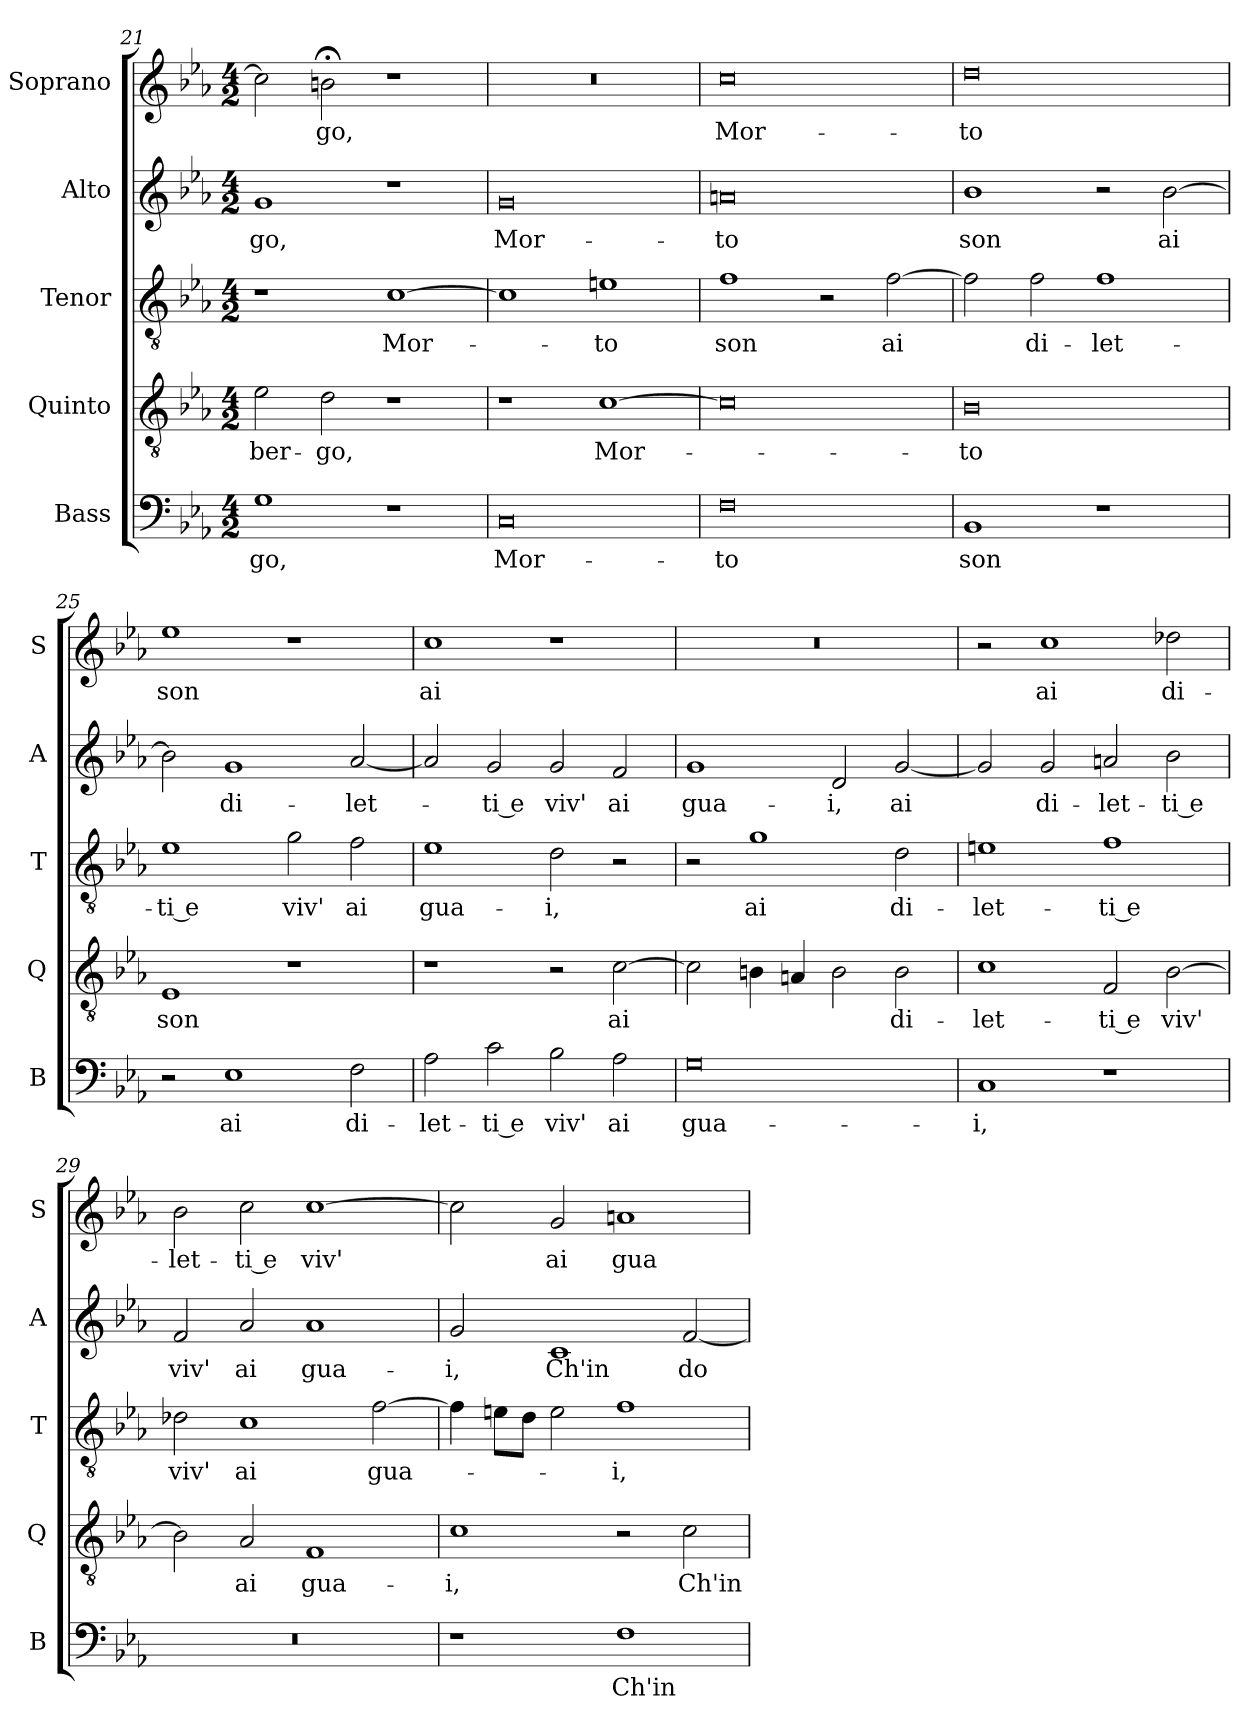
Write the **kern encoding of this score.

**kern	**text	**kern	**text	**kern	**text	**kern	**text	**kern	**text
*part5	*part5	*part4	*part4	*part3	*part3	*part2	*part2	*part1	*part1
*staff5	*staff5	*staff4	*staff4	*staff3	*staff3	*staff2	*staff2	*staff1	*staff1
*I"Bass	*	*I"Quinto	*	*I"Tenor	*	*I"Alto	*	*I"Soprano	*
*I'B	*	*I'Q	*	*I'T	*	*I'A	*	*I'S	*
!!LO:PB:g=z
*clefF4	*	*clefGv2	*	*clefGv2	*	*clefG2	*	*clefG2	*
*k[b-e-a-]	*	*k[b-e-a-]	*	*k[b-e-a-]	*	*k[b-e-a-]	*	*k[b-e-a-]	*
*E-:	*	*E-:	*	*E-:	*	*E-:	*	*E-:	*
*M4/2	*	*M4/2	*	*M4/2	*	*M4/2	*	*M4/2	*
=21	=21	=21	=21	=21	=21	=21	=21	=21	=21
!	!LO:LY:b	!	!LO:LY:b	!	!	!	!LO:LY:b	!	!
1G	-go,	2e-\	-ber-	1r	.	1g	-go,	2cc\]	.
!	!	!	!LO:LY:b	!	!	!	!	!	!LO:LY:b
.	.	2d\	-go,	.	.	.	.	2bn;<\	-go,
!	!	!	!	!	!LO:LY:b	!	!	!	!
1r	.	1r	.	[1c	Mor-	1r	.	1r	.
=22	=22	=22	=22	=22	=22	=22	=22	=22	=22
!	!LO:LY:b	!	!	!	!	!	!LO:LY:b	!	!
0C	Mor-	1r	.	1c]	.	0g	Mor-	0r	.
!	!	!	!LO:LY:b	!	!LO:LY:b	!	!	!	!
.	.	[1c	Mor-	1en	-to	.	.	.	.
=23	=23	=23	=23	=23	=23	=23	=23	=23	=23
!	!LO:LY:b	!	!	!	!LO:LY:b	!	!LO:LY:b	!	!LO:LY:b
0F	-to	0c]	.	1f	son	0an	-to	0cc	Mor-
.	.	.	.	2r	.	.	.	.	.
!	!	!	!	!	!LO:LY:b	!	!	!	!
.	.	.	.	[2f\	ai	.	.	.	.
=24	=24	=24	=24	=24	=24	=24	=24	=24	=24
!	!LO:LY:b	!	!LO:LY:b	!	!	!	!LO:LY:b	!	!LO:LY:b
1BB-	son	0B-	-to	2f\]	.	1b-	son	0dd	-to
!	!	!	!	!	!LO:LY:b	!	!	!	!
.	.	.	.	2f\	di-	.	.	.	.
!	!	!	!	!	!LO:LY:b	!	!	!	!
1r	.	.	.	1f	-let-	2r	.	.	.
!	!	!	!	!	!	!	!LO:LY:b	!	!
.	.	.	.	.	.	[2b-\	ai	.	.
!!LO:LB:g=z
=25	=25	=25	=25	=25	=25	=25	=25	=25	=25
!	!	!	!LO:LY:b	!	!LO:LY:b	!	!	!	!LO:LY:b
2r	.	1E-	son	1e-	-ti e	2b-\]	.	1ee-	son
!	!LO:LY:b	!	!	!	!	!	!LO:LY:b	!	!
1E-	ai	.	.	.	.	1g	di-	.	.
!	!	!	!	!	!LO:LY:b	!	!	!	!
.	.	1r	.	2g\	viv'	.	.	1r	.
!	!LO:LY:b	!	!	!	!LO:LY:b	!	!LO:LY:b	!	!
2F\	di-	.	.	2f\	ai	[2a-/	-let-	.	.
=26	=26	=26	=26	=26	=26	=26	=26	=26	=26
!	!LO:LY:b	!	!	!	!LO:LY:b	!	!	!	!LO:LY:b
2A-\	-let-	1r	.	1e-	gua-	2a-/]	.	1cc	ai
!	!LO:LY:b	!	!	!	!	!	!LO:LY:b	!	!
2c\	-ti e	.	.	.	.	2g/	-ti e	.	.
!	!LO:LY:b	!	!	!	!LO:LY:b	!	!LO:LY:b	!	!
2B-\	viv'	2r	.	2d\	-i,	2g/	viv'	1r	.
!	!LO:LY:b	!	!LO:LY:b	!	!	!	!LO:LY:b	!	!
2A-\	ai	[2c\	ai	2r	.	2f/	ai	.	.
=27	=27	=27	=27	=27	=27	=27	=27	=27	=27
!	!LO:LY:b	!	!	!	!	!	!LO:LY:b	!	!
0G	gua-	2c\]	.	2r	.	1g	gua-	0r	.
!	!	!	!	!	!LO:LY:b	!	!	!	!
.	.	4Bn\	.	1g	ai	.	.	.	.
.	.	4An/	.	.	.	.	.	.	.
!	!	!	!	!	!	!	!LO:LY:b	!	!
.	.	2B\	.	.	.	2d/	-i,	.	.
!	!	!	!LO:LY:b	!	!LO:LY:b	!	!LO:LY:b	!	!
.	.	2B\	di-	2d\	di-	[2g/	ai	.	.
=28	=28	=28	=28	=28	=28	=28	=28	=28	=28
!	!LO:LY:b	!	!LO:LY:b	!	!LO:LY:b	!	!	!	!
1C	-i,	1c	-let-	1en	-let-	2g/]	.	2r	.
!	!	!	!	!	!	!	!LO:LY:b	!	!LO:LY:b
.	.	.	.	.	.	2g/	di-	1cc	ai
!	!	!	!LO:LY:b	!	!LO:LY:b	!	!LO:LY:b	!	!
1r	.	2F/	-ti e	1f	-ti e	2an/	-let-	.	.
!	!	!	!LO:LY:b	!	!	!	!LO:LY:b	!	!LO:LY:b
.	.	[2B-\	viv'	.	.	2b-\	-ti e	2dd-X\	di-
!!LO:LB:g=z
=29	=29	=29	=29	=29	=29	=29	=29	=29	=29
!	!	!	!	!	!LO:LY:b	!	!LO:LY:b	!	!LO:LY:b
0r	.	2B-\]	.	2d-X\	viv'	2f/	viv'	2b-\	-let-
!	!	!	!LO:LY:b	!	!LO:LY:b	!	!LO:LY:b	!	!LO:LY:b
.	.	2A-/	ai	1c	ai	2a-/	ai	2cc\	-ti e
!	!	!	!LO:LY:b	!	!	!	!LO:LY:b	!	!LO:LY:b
.	.	1F	gua-	.	.	1a-	gua-	[1cc	viv'
!	!	!	!	!	!LO:LY:b	!	!	!	!
.	.	.	.	[2f\	gua-	.	.	.	.
=30	=30	=30	=30	=30	=30	=30	=30	=30	=30
!	!	!	!LO:LY:b	!	!	!	!LO:LY:b	!	!
1r	.	1c	-i,	4f\]	.	2g/	-i,	2cc\]	.
.	.	.	.	8en\L	.	.	.	.	.
.	.	.	.	8d\J	.	.	.	.	.
!	!	!	!	!	!	!	!LO:LY:b	!	!LO:LY:b
.	.	.	.	2e\	.	1c	Ch'in	2g/	ai
!	!LO:LY:b	!	!	!	!LO:LY:b	!	!	!	!LO:LY:b
1F	Ch'in	2r	.	1f	-i,	.	.	1an	gua-
!	!	!	!LO:LY:b	!	!	!	!LO:LY:b	!	!
.	.	2c\	Ch'in	.	.	[2f/	do-	.	.
=	=	=	=	=	=	=	=	=	=
*-	*-	*-	*-	*-	*-	*-	*-	*-	*-
